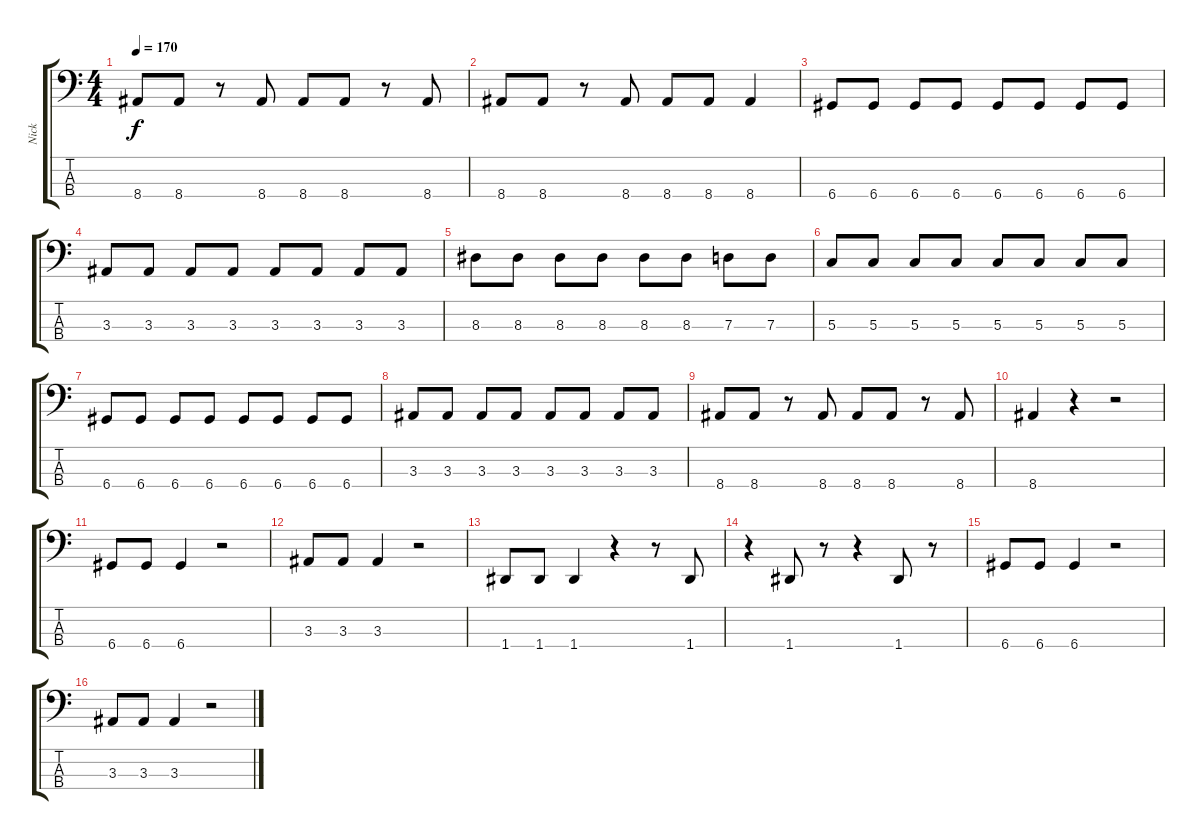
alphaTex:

\track ("Nick" "Nick") {instrument electricbasspick}
\staff {score tabs}
\tuning (F2 C2 G1 D1) {hide}
\ts (4 4)
\tempo 170
\clef f4
\ks c
8.4.8{dy f} 8.4.8 r.8 8.4.8 8.4.8 8.4.8 r.8 8.4.8 |
8.4.8 8.4.8 r.8 8.4.8 8.4.8 8.4.8 8.4.4 |
6.4.8 6.4.8 6.4.8 6.4.8 6.4.8 6.4.8 6.4.8 6.4.8 |
3.3.8 3.3.8 3.3.8 3.3.8 3.3.8 3.3.8 3.3.8 3.3.8 |
8.3.8 8.3.8 8.3.8 8.3.8 8.3.8 8.3.8 7.3.8 7.3.8 |
5.3.8 5.3.8 5.3.8 5.3.8 5.3.8 5.3.8 5.3.8 5.3.8 |
6.4.8 6.4.8 6.4.8 6.4.8 6.4.8 6.4.8 6.4.8 6.4.8 |
3.3.8 3.3.8 3.3.8 3.3.8 3.3.8 3.3.8 3.3.8 3.3.8 |
8.4.8 8.4.8 r.8 8.4.8 8.4.8 8.4.8 r.8 8.4.8 |
8.4.4 r.4 r.2 |
6.4.8 6.4.8 6.4.4 r.2 |
3.3.8 3.3.8 3.3.4 r.2 |
1.4.8 1.4.8 1.4.4 r.4 r.8 1.4.8 |
r.4 1.4.8 r.8 r.4 1.4.8 r.8 |
6.4.8 6.4.8 6.4.4 r.2 |
3.3.8 3.3.8 3.3.4 r.2
